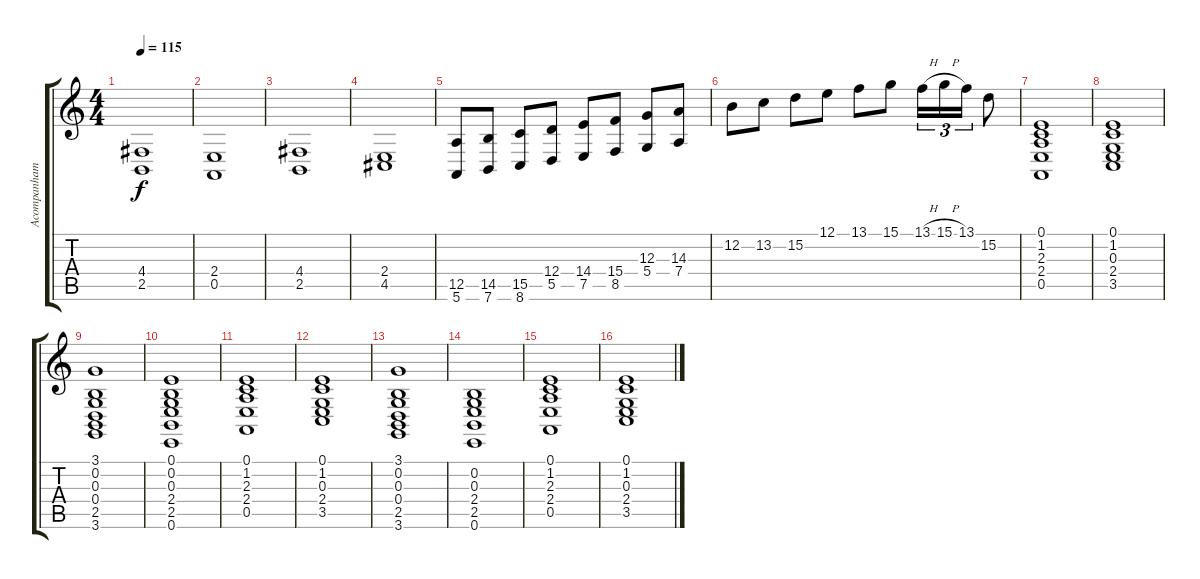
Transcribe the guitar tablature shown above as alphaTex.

\track ("Acompanhamento 1" "Acompanham") {instrument pizzicatostrings}
\staff {score tabs}
\tuning (E4 B3 G3 D3 A2 E2) {hide}
\ts (4 4)
\tempo 115
\clef g2
\ks c
(4.4 2.5).1{dy f} |
(2.4 0.5).1 |
(4.4 2.5).1 |
(2.4 4.5).1{volume 16} |
(12.5 5.6).8 (14.5 7.6).8 (15.5 8.6).8 (12.4 5.5).8 (14.4 7.5).8 (15.4 8.5).8 (12.3 5.4).8 (14.3 7.4).8 |
12.2.8 13.2.8 15.2.8 12.1.8 13.1.8 15.1.8 13.1{h}.16{tu (3 2)} 15.1{h}.16{tu (3 2)} 13.1.16{tu (3 2)} 15.2.8 |
(0.1 1.2 2.3 2.4 0.5).1 |
(0.1 1.2 0.3 2.4 3.5).1 |
(3.1 0.2 0.3 0.4 2.5 3.6).1 |
(0.1 0.2 0.3 2.4 2.5 0.6).1 |
(0.1 1.2 2.3 2.4 0.5).1 |
(0.1 1.2 0.3 2.4 3.5).1 |
(3.1 0.2 0.3 0.4 2.5 3.6).1 |
(0.2 0.3 2.4 2.5 0.6).1 |
(0.1 1.2 2.3 2.4 0.5).1 |
(0.1 1.2 0.3 2.4 3.5).1
